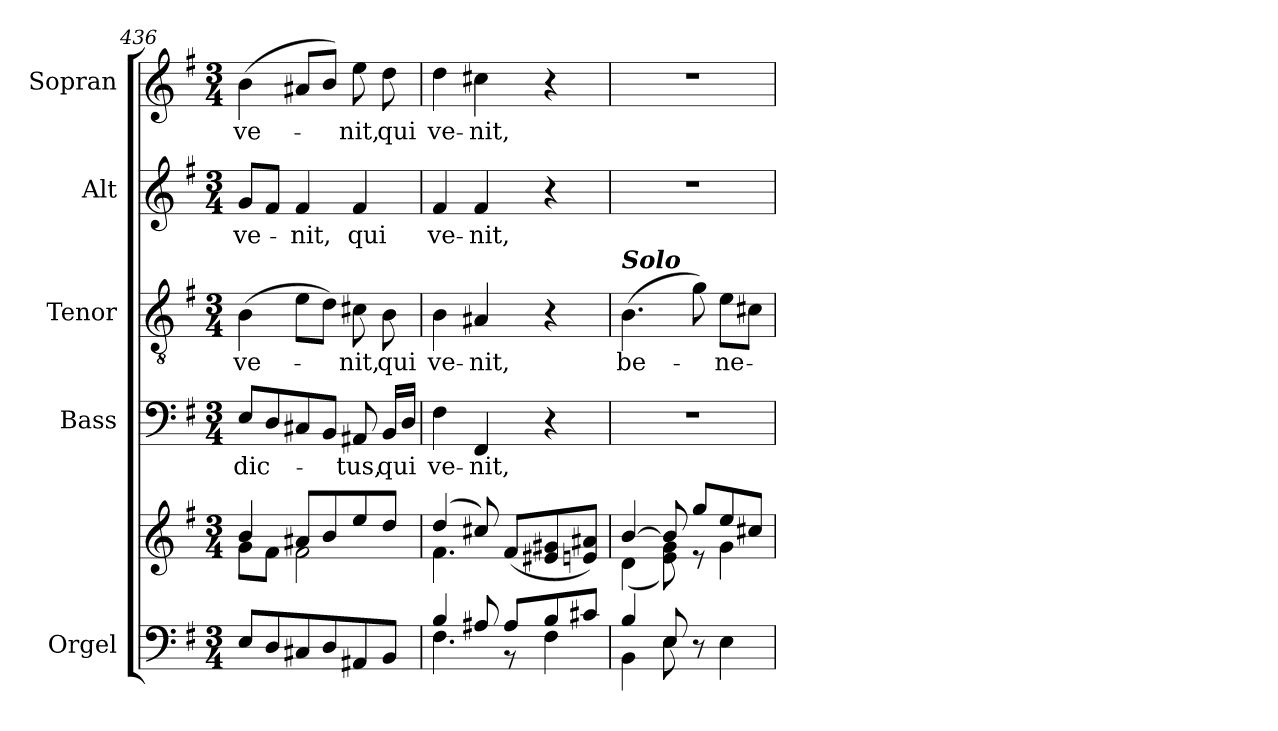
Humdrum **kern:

**kern	**kern	**kern	**text	**kern	**text	**kern	**text	**kern	**text
*part5	*part5	*part4	*part4	*part3	*part3	*part2	*part2	*part1	*part1
*staff6	*staff5	*staff4	*staff4	*staff3	*staff3	*staff2	*staff2	*staff1	*staff1
*I"Orgel	*	*I"Bass	*	*I"Tenor	*	*I"Alt	*	*I"Sopran	*
*I'Org.	*	*I'B.	*	*I'T.	*	*I'A.	*	*I'S.	*
!!LO:PB:g=z
*clefF4	*clefG2	*clefF4	*	*clefGv2	*	*clefG2	*	*clefG2	*
*k[f#]	*k[f#]	*k[f#]	*	*k[f#]	*	*k[f#]	*	*k[f#]	*
*G:	*G:	*G:	*	*G:	*	*G:	*	*G:	*
*M3/4	*M3/4	*M3/4	*	*M3/4	*	*M3/4	*	*M3/4	*
=436	=436	=436	=436	=436	=436	=436	=436	=436	=436
*	*^	*	*	*	*	*	*	*	*
!	!	!	!	!LO:LY:b	!	!LO:LY:b	!	!LO:LY:b	!	!LO:LY:b
8E/L	4b/	8g\L	8E/L	-dic-	(>4B\	ve-	8g/L	ve-	(>4b\	ve-
8D/	.	8f#\J	8D/	.	.	.	8f#/J	.	.	.
!	!	!	!	!	!	!	!	!LO:LY:b	!	!
8C#X/	8a#X/L	2f#\	8C#X/	.	8e\L	.	4f#/	-nit,	8a#X/L	.
8D/	8b/	.	8BB/J	.	8d\J)	.	.	.	8b/J)	.
!	!	!	!	!LO:LY:b	!	!LO:LY:b	!	!LO:LY:b	!	!LO:LY:b
8AA#X/	8ee/	.	8AA#X/	-tus,	8c#X\	-nit,	4f#/	qui	8ee\	-nit,
!	!	!	!	!LO:LY:b	!	!LO:LY:b	!	!	!	!LO:LY:b
8BB/J	8dd/J	.	16BB/LL	qui	8B\	qui	.	.	8dd\	qui
.	.	.	16D/JJ	.	.	.	.	.	.	.
=437	=437	=437	=437	=437	=437	=437	=437	=437	=437	=437
*^	*	*	*	*	*	*	*	*	*	*
!	!	!	!	!	!LO:LY:b	!	!LO:LY:b	!	!LO:LY:b	!	!LO:LY:b
4B/	4.F#\	(4dd/	4.f#\	4F#\	ve-	4B\	ve-	4f#/	ve-	4dd\	ve-
!	!	!	!	!	!LO:LY:b	!	!LO:LY:b	!	!LO:LY:b	!	!LO:LY:b
8A#X/	.	8cc#X/)	.	4FF#/	-nit,	4A#X/	-nit,	4f#/	-nit,	4cc#X\	-nit,
8A#/L	8r	(>8f#/L	4.ryy	.	.	.	.	.	.	.	.
8B/	4F#\	8e#X/ 8g#X/	.	4r	.	4r	.	4r	.	4r	.
8c#X/J	.	8en/ 8a#X/J)	.	.	.	.	.	.	.	.	.
=438	=438	=438	=438	=438	=438	=438	=438	=438	=438	=438	=438
!	!	!	!	!	!	!LO:TX:a:Bi:t=Solo	!	!	!	!	!
!	!	!	!	!	!	!	!LO:LY:b	!	!	!	!
4B/	4BB\	[>4b/	(<4d\	2.r	.	(>4.B\	be-	2.r	.	2.r	.
8E/	8E\	8b/]	8e\ 8g\)	.	.	.	.	.	.	.	.
8r	4.ryy	8gg/L	8r	.	.	8g\)	.	.	.	.	.
!	!	!	!	!	!	!	!LO:LY:b	!	!	!	!
4E\	.	8ee/	4g\	.	.	8e\L	-ne-	.	.	.	.
.	.	8cc#X/J	.	.	.	8c#X\J	.	.	.	.	.
*v	*v	*	*	*	*	*	*	*	*	*	*
*	*v	*v	*	*	*	*	*	*	*	*
=	=	=	=	=	=	=	=	=	=
*-	*-	*-	*-	*-	*-	*-	*-	*-	*-
